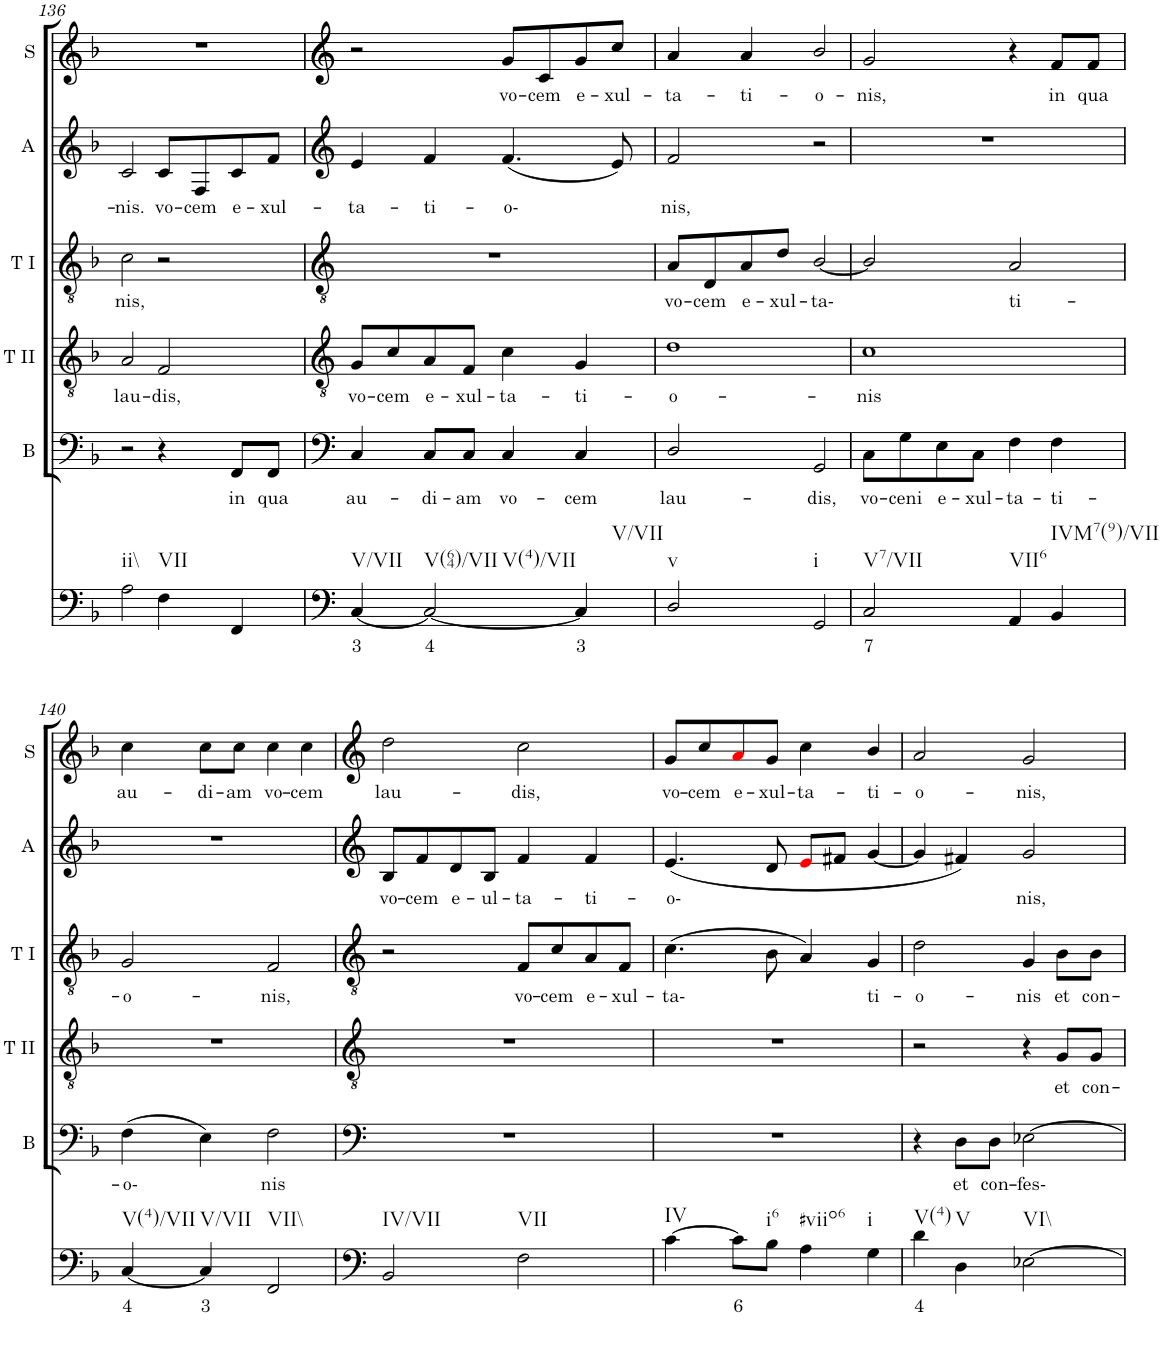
**kern	**text	**kern	**text	**kern	**text	**kern	**text	**kern	**text	**kern	**text
*part6	*part6	*part5	*part5	*part4	*part4	*part3	*part3	*part2	*part2	*part1	*part1
*staff6	*staff6	*staff5	*staff5	*staff4	*staff4	*staff3	*staff3	*staff2	*staff2	*staff1	*staff1
*I"Continuo	*	*I"Bass	*	*I"Tenor II	*	*I"Tenor I	*	*I"Alto	*	*I"Soprano	*
*	*	*I'B	*	*I'T II	*	*I'T I	*	*I'A	*	*I'S	*
!!LO:PB:g=z
*clefF4	*	*clefF4	*	*clefF4	*	*clefF4	*	*clefF4	*	*clefF4	*
*k[b-]	*	*k[b-]	*	*k[b-]	*	*k[b-]	*	*k[b-]	*	*k[b-]	*
*	*	*	*	*	*	*	*	*M4/4	*	*M4/4	*
=136	=136	=136	=136	=136	=136	=136	=136	=136	=136	=136	=136
!LO:TX:b:t=ii\\	!	!	!	!	!	!	!	!	!	!	!
!	!	!	!	!	!LO:LY:b	!	!LO:LY:b	!	!LO:LY:b	!	!
2A\	.	2r	.	2A/	lau-	2c\	nis,	2c/	nis.	1r	.
!LO:TX:b:t=VII	!	!	!	!	!	!	!	!	!	!	!
!	!	!	!	!	!LO:LY:b	!	!	!	!LO:LY:b	!	!
4F\	.	4r	.	2F/	dis,	2r	.	8c/L	vo-	.	.
!	!	!	!	!	!	!	!	!	!LO:LY:b	!	!
.	.	.	.	.	.	.	.	8F/	cem	.	.
!	!	!	!LO:LY:b	!	!	!	!	!	!LO:LY:b	!	!
4FF/	.	8FF/L	in	.	.	.	.	8c/	e-	.	.
!	!	!	!LO:LY:b	!	!	!	!	!	!LO:LY:b	!	!
.	.	8FF/J	qua	.	.	.	.	8f/J	xul-	.	.
=137	=137	=137	=137	=137	=137	=137	=137	=137	=137	=137	=137
!LO:TX:b:t=V/VII	!	!	!	!	!	!	!	!	!	!	!
!	!LO:LY:b	!	!LO:LY:b	!	!LO:LY:b	!	!	!	!LO:LY:b	!	!
[4C/	3	4C/	au-	8G/L	vo-	1r	.	4e/	ta-	2r	.
!	!	!	!	!	!LO:LY:b	!	!	!	!	!	!
.	.	.	.	8c/	cem	.	.	.	.	.	.
!LO:TX:b:t=V(64)/VII	!	!	!	!	!	!	!	!	!	!	!
!LO:TX:b:t=V(4)/VII	!	!	!	!	!	!	!	!	!	!	!
!	!LO:LY:b	!	!LO:LY:b	!	!LO:LY:b	!	!	!	!LO:LY:b	!	!
2C/_	4	8C/L	di-	8A/	e-	.	.	4f/	ti-	.	.
!	!	!	!LO:LY:b	!	!LO:LY:b	!	!	!	!	!	!
.	.	8C/J	am	8F/J	xul-	.	.	.	.	.	.
!	!	!	!LO:LY:b	!	!LO:LY:b	!	!	!	!LO:LY:b	!	!LO:LY:b
.	.	4C/	vo-	4c\	ta-	.	.	(4.f/	o-	8g/L	vo-
!	!	!	!	!	!	!	!	!	!	!	!LO:LY:b
.	.	.	.	.	.	.	.	.	.	8c/	cem
!LO:TX:b:t=V/VII	!	!	!	!	!	!	!	!	!	!	!
!	!LO:LY:b	!	!LO:LY:b	!	!LO:LY:b	!	!	!	!	!	!LO:LY:b
4C/]	3	4C/	cem	4G/	ti-	.	.	.	.	8g/	e-
!	!	!	!	!	!	!	!	!	!	!	!LO:LY:b
.	.	.	.	.	.	.	.	8e/)	.	8cc/J	xul-
=138	=138	=138	=138	=138	=138	=138	=138	=138	=138	=138	=138
!LO:TX:b:t=v	!	!	!	!	!	!	!	!	!	!	!
!	!	!	!LO:LY:b	!	!LO:LY:b	!	!LO:LY:b	!	!LO:LY:b	!	!LO:LY:b
2D/	.	2D/	lau-	1d	o-	8A/L	vo-	2f/	nis,	4a/	ta-
!	!	!	!	!	!	!	!LO:LY:b	!	!	!	!
.	.	.	.	.	.	8D/	cem	.	.	.	.
!	!	!	!	!	!	!	!LO:LY:b	!	!	!	!LO:LY:b
.	.	.	.	.	.	8A/	e-	.	.	4a/	ti-
!	!	!	!	!	!	!	!LO:LY:b	!	!	!	!
.	.	.	.	.	.	8d/J	xul-	.	.	.	.
!LO:TX:b:t=i	!	!	!	!	!	!	!	!	!	!	!
!	!	!	!LO:LY:b	!	!	!	!LO:LY:b	!	!	!	!LO:LY:b
2GG/	.	2GG/	dis,	.	.	[2B-/	ta-	2r	.	2b-/	o-
=139	=139	=139	=139	=139	=139	=139	=139	=139	=139	=139	=139
!LO:TX:b:t=V7/VII	!	!	!	!	!	!	!	!	!	!	!
!	!LO:LY:b	!	!LO:LY:b	!	!LO:LY:b	!	!	!	!	!	!LO:LY:b
2C/	7	8C\L	vo-	1c	nis	2B-/]	.	1r	.	2g/	nis,
!	!	!	!LO:LY:b	!	!	!	!	!	!	!	!
.	.	8G\	ceni	.	.	.	.	.	.	.	.
!	!	!	!LO:LY:b	!	!	!	!	!	!	!	!
.	.	8E\	e-	.	.	.	.	.	.	.	.
!	!	!	!LO:LY:b	!	!	!	!	!	!	!	!
.	.	8C\J	xul-	.	.	.	.	.	.	.	.
!LO:TX:b:t=VII6	!	!	!	!	!	!	!	!	!	!	!
!	!	!	!LO:LY:b	!	!	!	!LO:LY:b	!	!	!	!
4AA/	.	4F\	ta-	.	.	2A/	ti-	.	.	4r	.
!LO:TX:b:t=IVM7(9)/VII	!	!	!	!	!	!	!	!	!	!	!
!	!	!	!LO:LY:b	!	!	!	!	!	!	!	!LO:LY:b
4BB-/	.	4F\	ti-	.	.	.	.	.	.	8f/L	in
!	!	!	!	!	!	!	!	!	!	!	!LO:LY:b
.	.	.	.	.	.	.	.	.	.	8f/J	qua
!!LO:LB:g=z
=140	=140	=140	=140	=140	=140	=140	=140	=140	=140	=140	=140
!LO:TX:b:t=V(4)/VII	!	!	!	!	!	!	!	!	!	!	!
!	!LO:LY:b	!	!LO:LY:b	!	!	!	!LO:LY:b	!	!	!	!LO:LY:b
[4C/	4	(4F\	o-	1r	.	2G/	o-	1r	.	4cc\	au-
!LO:TX:b:t=V/VII	!	!	!	!	!	!	!	!	!	!	!
!	!LO:LY:b	!	!	!	!	!	!	!	!	!	!LO:LY:b
4C/]	3	4E\)	.	.	.	.	.	.	.	8cc\L	di-
!	!	!	!	!	!	!	!	!	!	!	!LO:LY:b
.	.	.	.	.	.	.	.	.	.	8cc\J	am
!LO:TX:b:t=VII\\	!	!	!	!	!	!	!	!	!	!	!
!	!	!	!LO:LY:b	!	!	!	!LO:LY:b	!	!	!	!LO:LY:b
2FF/	.	2F\	nis	.	.	2F/	nis,	.	.	4cc\	vo-
!	!	!	!	!	!	!	!	!	!	!	!LO:LY:b
.	.	.	.	.	.	.	.	.	.	4cc\	cem
=141	=141	=141	=141	=141	=141	=141	=141	=141	=141	=141	=141
!LO:TX:b:t=IV/VII	!	!	!	!	!	!	!	!	!	!	!
!	!	!	!	!	!	!	!	!	!LO:LY:b	!	!LO:LY:b
2BB-/	.	1r	.	1r	.	2r	.	8B-/L	vo-	2dd\	lau-
!	!	!	!	!	!	!	!	!	!LO:LY:b	!	!
.	.	.	.	.	.	.	.	8f/	cem	.	.
!	!	!	!	!	!	!	!	!	!LO:LY:b	!	!
.	.	.	.	.	.	.	.	8d/	e-	.	.
!	!	!	!	!	!	!	!	!	!LO:LY:b	!	!
.	.	.	.	.	.	.	.	8B-/J	ul-	.	.
!LO:TX:b:t=VII	!	!	!	!	!	!	!	!	!	!	!
!	!	!	!	!	!	!	!LO:LY:b	!	!LO:LY:b	!	!LO:LY:b
2F\	.	.	.	.	.	8F/L	vo-	4f/	ta-	2cc\	dis,
!	!	!	!	!	!	!	!LO:LY:b	!	!	!	!
.	.	.	.	.	.	8c/	cem	.	.	.	.
!	!	!	!	!	!	!	!LO:LY:b	!	!LO:LY:b	!	!
.	.	.	.	.	.	8A/	e-	4f/	ti-	.	.
!	!	!	!	!	!	!	!LO:LY:b	!	!	!	!
.	.	.	.	.	.	8F/J	xul-	.	.	.	.
=142	=142	=142	=142	=142	=142	=142	=142	=142	=142	=142	=142
!LO:TX:b:t=IV	!	!	!	!	!	!	!	!	!	!	!
!	!	!	!	!	!	!	!LO:LY:b	!	!LO:LY:b	!	!LO:LY:b
[4c\	.	1r	.	1r	.	(4.c\	ta-	(4.e/	o-	8g/L	vo-
!	!	!	!	!	!	!	!	!	!	!	!LO:LY:b
.	.	.	.	.	.	.	.	.	.	8cc/	cem
!	!LO:LY:b	!	!	!	!	!	!	!	!	!	!LO:LY:b
8c\L]	6	.	.	.	.	.	.	.	.	8ai/	e-
!LO:TX:b:t=i6	!	!	!	!	!	!	!	!	!	!	!
!	!	!	!	!	!	!	!	!	!	!	!LO:LY:b
8B-\J	.	.	.	.	.	8B-\	.	8d/	.	8g/J	xul-
!LO:TX:b:t=#viio6	!	!	!	!	!	!	!	!	!	!	!
!	!	!	!	!	!	!	!	!	!	!	!LO:LY:b
4A\	.	.	.	.	.	4A/)	.	8ei/L	.	4cc\	ta-
.	.	.	.	.	.	.	.	8f#X/J	.	.	.
!LO:TX:b:t=i	!	!	!	!	!	!	!	!	!	!	!
!	!	!	!	!	!	!	!LO:LY:b	!	!	!	!LO:LY:b
4G\	.	.	.	.	.	4G/	ti-	[4g/	.	4b-/	ti-
=143	=143	=143	=143	=143	=143	=143	=143	=143	=143	=143	=143
!LO:TX:b:t=V(4)	!	!	!	!	!	!	!	!	!	!	!
!	!LO:LY:b	!	!	!	!	!	!LO:LY:b	!	!	!	!LO:LY:b
4d\	4	4r	.	2r	.	2d\	o-	4g/]	.	2a/	o-
!LO:TX:b:t=V	!	!	!	!	!	!	!	!	!	!	!
!	!	!	!LO:LY:b	!	!	!	!	!	!	!	!
4D\	.	8D\L	et	.	.	.	.	4f#X/)	.	.	.
!	!	!	!LO:LY:b	!	!	!	!	!	!	!	!
.	.	8D\J	con-	.	.	.	.	.	.	.	.
!LO:TX:b:t=VI\\	!	!	!	!	!	!	!	!	!	!	!
!	!	!	!LO:LY:b	!	!	!	!LO:LY:b	!	!LO:LY:b	!	!LO:LY:b
[2E-X\	.	[2E-X\	fes-	4r	.	4G/	nis	2g/	nis,	2g/	nis,
!	!	!	!	!	!LO:LY:b	!	!LO:LY:b	!	!	!	!
.	.	.	.	8G/L	et	8B-\L	et	.	.	.	.
!	!	!	!	!	!LO:LY:b	!	!LO:LY:b	!	!	!	!
.	.	.	.	8G/J	con-	8B-\J	con-	.	.	.	.
=	=	=	=	=	=	=	=	=	=	=	=
*-	*-	*-	*-	*-	*-	*-	*-	*-	*-	*-	*-
